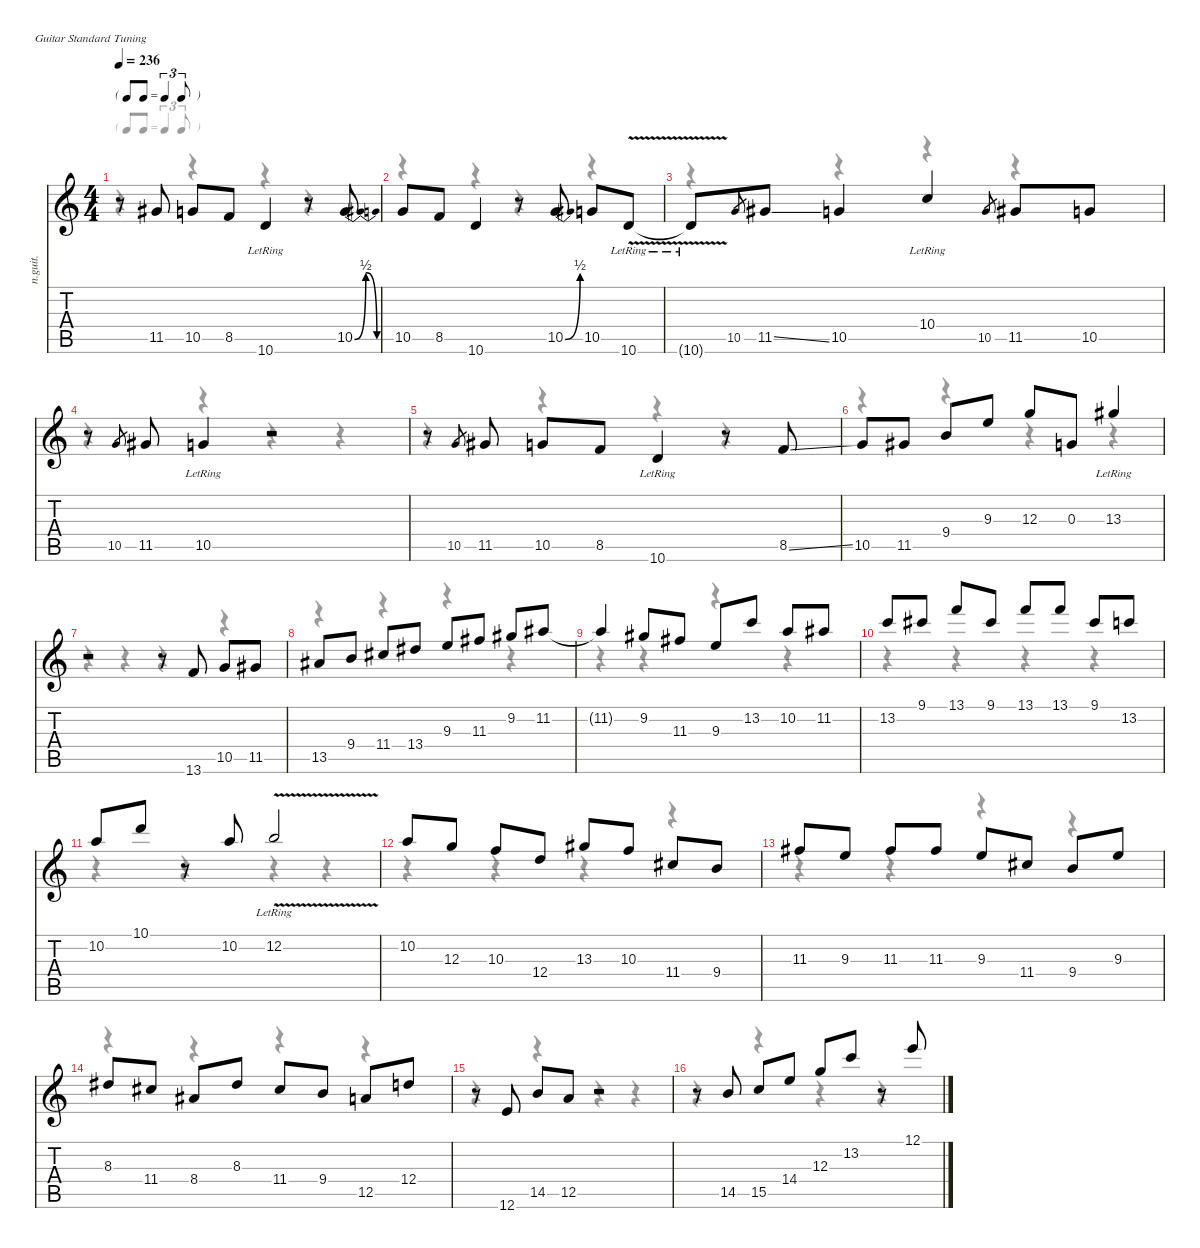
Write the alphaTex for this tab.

\defaultSystemsLayout 4
\hideDynamics
\bracketExtendMode nobrackets
\otherSystemsTrackNameOrientation horizontal
\track ("SOLO Carlton" "n.guit.") {instrument acousticguitarnylon}
\staff {score tabs}
\tuning (E4 B3 G3 D3 A2 E2)
\voice
\ts (4 4)
\tf triplet8th
\tempo 236
\clef g2
\ks c
r.8{dy ff beam Up} 11.5{acc #}.8{beam Up} 10.5.8{beam Up} 8.5.8{beam Up} 10.6{lr}.4{beam Up} r.8{beam Up} 10.5{be (bendrelease 0 0 15 2 30 2 45 0)}.8{beam Up} |
10.5.8{beam Up} 8.5.8{beam Up} 10.6.4{beam Up} r.8{beam Up} 10.5{be (bend 0 0 30 2)}.8{beam Up} 10.5.8{beam Up} 10.6{v lr}.8{beam Up} |
10.6{v lr t}.8{dy f beam Up} 10.5.8{gr beam Up} 11.5{ss acc #}.8{dy ff beam Up} 10.5.4{beam Up} 10.4{lr}.4{beam Up} 10.5.8{gr dy f beam Up} 11.5{acc #}.8{dy ff beam Up} 10.5.8{beam Up} |
r.8{beam Up} 10.5.8{gr dy f beam Up} 11.5{acc #}.8{dy ff beam Up} 10.5{lr}.4{beam Up} r.2{beam Up} |
r.8{beam Up} 10.5.8{gr dy f beam Up} 11.5{acc #}.8{dy ff beam Up} 10.5.8{beam Up} 8.5.8{beam Up} 10.6{lr}.4{beam Up} r.8{beam Up} 8.5{ss}.8{beam Up} |
10.5.8{beam Up} 11.5{acc #}.8{beam Up} 9.4.8{beam Up} 9.3.8{beam Up} 12.3.8{beam Up} 0.3.8{beam Up} 13.3{lr acc #}.4{beam Up} |
r.2{beam Up} r.8{beam Up} 13.6.8{beam Up} 10.5.8{beam Up} 11.5{acc #}.8{beam Up} |
13.5{acc #}.8{beam Up} 9.4.8{beam Up} 11.4{acc #}.8{beam Up} 13.4{acc #}.8{beam Up} 9.3.8{beam Up} 11.3{acc #}.8{beam Up} 9.2{acc #}.8{beam Up} 11.2{acc #}.8{beam Up} |
11.2{t acc #}.4{dy f beam Up} 9.2{acc #}.8{dy ff beam Up} 11.3{acc #}.8{beam Up} 9.3.8{beam Up} 13.2.8{beam Up} 10.2.8{beam Up} 11.2{acc #}.8{beam Up} |
13.2.8{beam Up} 9.1{acc #}.8{beam Up} 13.1.8{beam Up} 9.1{acc #}.8{beam Up} 13.1.8{beam Up} 13.1.8{beam Up} 9.1{acc #}.8{beam Up} 13.2.8{beam Up} |
10.2.8{beam Up} 10.1.8{beam Up} r.8{beam Up} 10.2.8{beam Up} 12.2{v lr}.2{beam Up} |
10.2.8{beam Up} 12.3.8{beam Up} 10.3.8{beam Up} 12.4.8{beam Up} 13.3{acc #}.8{beam Up} 10.3.8{beam Up} 11.4{acc #}.8{beam Up} 9.4.8{beam Up} |
11.3{acc #}.8{beam Up} 9.3.8{beam Up} 11.3{acc #}.8{beam Up} 11.3{acc #}.8{beam Up} 9.3.8{beam Up} 11.4{acc #}.8{beam Up} 9.4.8{beam Up} 9.3.8{beam Up} |
8.3{acc #}.8{beam Up} 11.4{acc #}.8{beam Up} 8.4{acc #}.8{beam Up} 8.3{acc #}.8{beam Up} 11.4{acc #}.8{beam Up} 9.4.8{beam Up} 12.5.8{beam Up} 12.4.8{beam Up} |
r.8{beam Up} 12.6.8{beam Up} 14.5.8{beam Up} 12.5.8{beam Up} r.2{beam Up} |
r.8{beam Up} 14.5.8{beam Up} 15.5.8{beam Up} 14.4.8{beam Up} 12.3.8{beam Up} 13.2.8{beam Up} r.8{beam Up} 12.1.8{beam Up}
\voice
\clef g2
\ottava regular
\simile none
\ks c
r.4{dy mf beam Down} r.4{beam Down} r.4{beam Down} r.4{beam Down} |
r.4{beam Down} r.4{beam Down} r.4{beam Down} r.4{beam Down} |
r.4{beam Down} r.4{beam Down} r.4{beam Down} r.4{beam Down} |
r.4{beam Down} r.4{beam Down} r.4{beam Down} r.4{beam Down} |
r.4{beam Down} r.4{beam Down} r.4{beam Down} r.4{beam Down} |
r.4{beam Down} r.4{beam Down} r.4{beam Down} r.4{beam Down} |
r.4{beam Down} r.4{beam Down} r.4{beam Down} r.4{beam Down} |
r.4{beam Down} r.4{beam Down} r.4{beam Down} r.4{beam Down} |
r.4{beam Down} r.4{beam Down} r.4{beam Down} r.4{beam Down} |
r.4{beam Down} r.4{beam Down} r.4{beam Down} r.4{beam Down} |
r.4{beam Down} r.4{beam Down} r.4{beam Down} r.4{beam Down} |
r.4{beam Down} r.4{beam Down} r.4{beam Down} r.4{beam Down} |
r.4{beam Down} r.4{beam Down} r.4{beam Down} r.4{beam Down} |
r.4{beam Down} r.4{beam Down} r.4{beam Down} r.4{beam Down} |
r.4{beam Down} r.4{beam Down} r.4{beam Down} r.4{beam Down} |
r.4{beam Down} r.4{beam Down} r.4{beam Down} r.4{beam Down}
